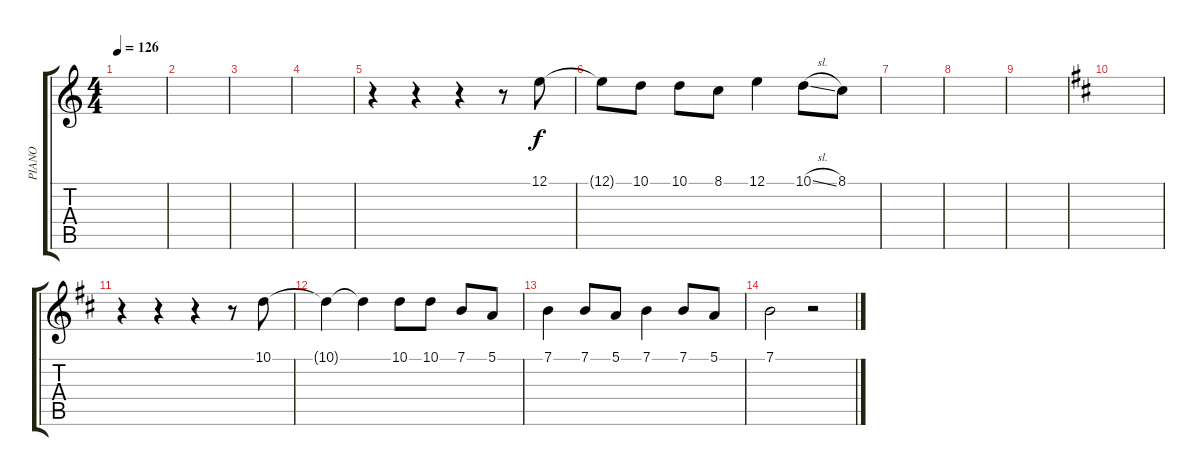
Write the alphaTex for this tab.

\track ("PIANO" "PIANO") {instrument electricgrandpiano}
\staff {score tabs}
\tuning (E4 B3 G3 D3 A2 E2) {hide}
\ts (4 4)
\tempo 126
\clef g2
\ks c
|
|
|
|
r.4{volume 13 instrument vibraphone} r.4 r.4 r.8 12.1.8 |
12.1{t}.8 10.1.8 10.1.8 8.1.8 12.1.4 10.1{sl}.8 8.1.8 |
|
|
|
\ks d
|
r.4 r.4 r.4 r.8 10.1.8 |
10.1{t}.4 10.1{t}.4 10.1.8 10.1.8 7.1.8 5.1.8 |
7.1.4 7.1.8 5.1.8 7.1.4 7.1.8 5.1.8 |
7.1.2 r.2
